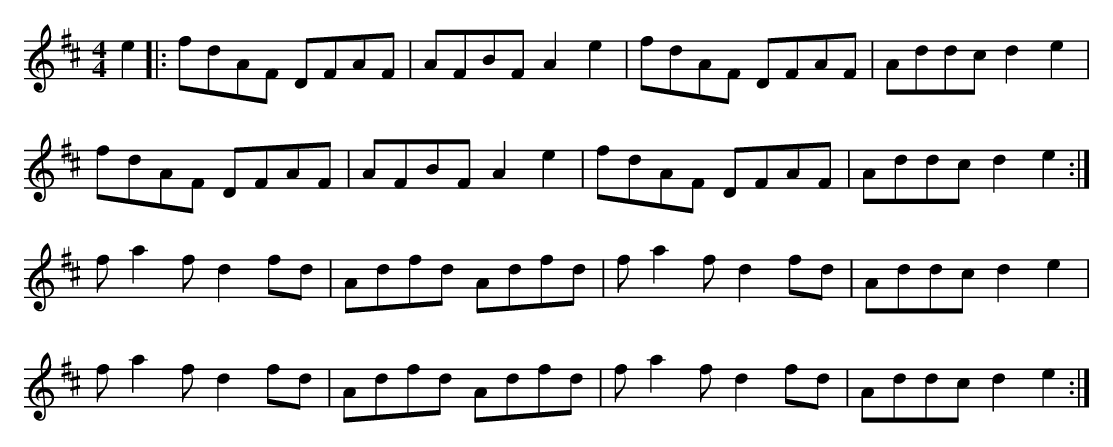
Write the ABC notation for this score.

X:1
M:4/4
K:D
e2|:fdAF DFAF|AFBF A2 e2|fdAF DFAF|Addc d2 e2|
fdAF DFAF|AFBF A2 e2|fdAF DFAF|Addc d2 e2:|
f a2 f d2 fd|Adfd Adfd|f a2 f d2 fd|Addc d2 e2|
f a2 f d2 fd|Adfd Adfd|f a2 f d2 fd|Addc d2 e2:|
